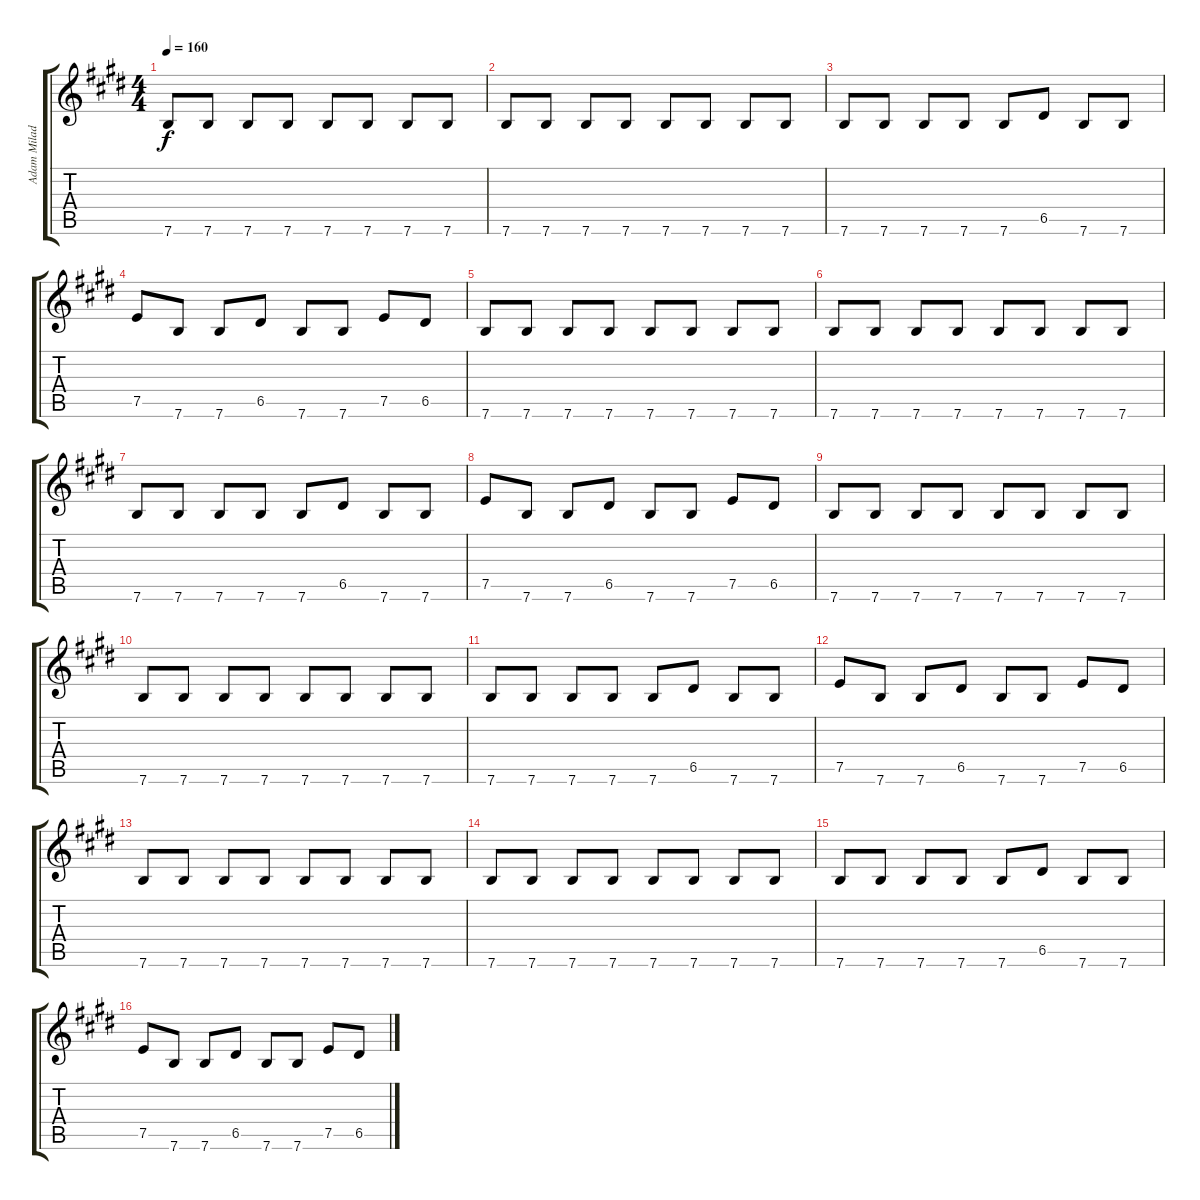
\track ("Adam Milad - Guitar" "Adam Milad") {instrument distortionguitar}
\staff {score tabs}
\tuning (E4 B3 G3 D3 A2 E2) {hide}
\ts (4 4)
\tempo 160
\clef g2
\ks e
7.6.8{dy f} 7.6.8 7.6.8 7.6.8 7.6.8 7.6.8 7.6.8 7.6.8 |
7.6.8 7.6.8 7.6.8 7.6.8 7.6.8 7.6.8 7.6.8 7.6.8 |
7.6.8 7.6.8 7.6.8 7.6.8 7.6.8 6.5.8 7.6.8 7.6.8 |
7.5.8 7.6.8 7.6.8 6.5.8 7.6.8 7.6.8 7.5.8 6.5.8 |
7.6.8 7.6.8 7.6.8 7.6.8 7.6.8 7.6.8 7.6.8 7.6.8 |
7.6.8 7.6.8 7.6.8 7.6.8 7.6.8 7.6.8 7.6.8 7.6.8 |
7.6.8 7.6.8 7.6.8 7.6.8 7.6.8 6.5.8 7.6.8 7.6.8 |
7.5.8 7.6.8 7.6.8 6.5.8 7.6.8 7.6.8 7.5.8 6.5.8 |
7.6.8 7.6.8 7.6.8 7.6.8 7.6.8 7.6.8 7.6.8 7.6.8 |
7.6.8 7.6.8 7.6.8 7.6.8 7.6.8 7.6.8 7.6.8 7.6.8 |
7.6.8 7.6.8 7.6.8 7.6.8 7.6.8 6.5.8 7.6.8 7.6.8 |
7.5.8 7.6.8 7.6.8 6.5.8 7.6.8 7.6.8 7.5.8 6.5.8 |
7.6.8 7.6.8 7.6.8 7.6.8 7.6.8 7.6.8 7.6.8 7.6.8 |
7.6.8 7.6.8 7.6.8 7.6.8 7.6.8 7.6.8 7.6.8 7.6.8 |
7.6.8 7.6.8 7.6.8 7.6.8 7.6.8 6.5.8 7.6.8 7.6.8 |
7.5.8 7.6.8 7.6.8 6.5.8 7.6.8 7.6.8 7.5.8 6.5.8
